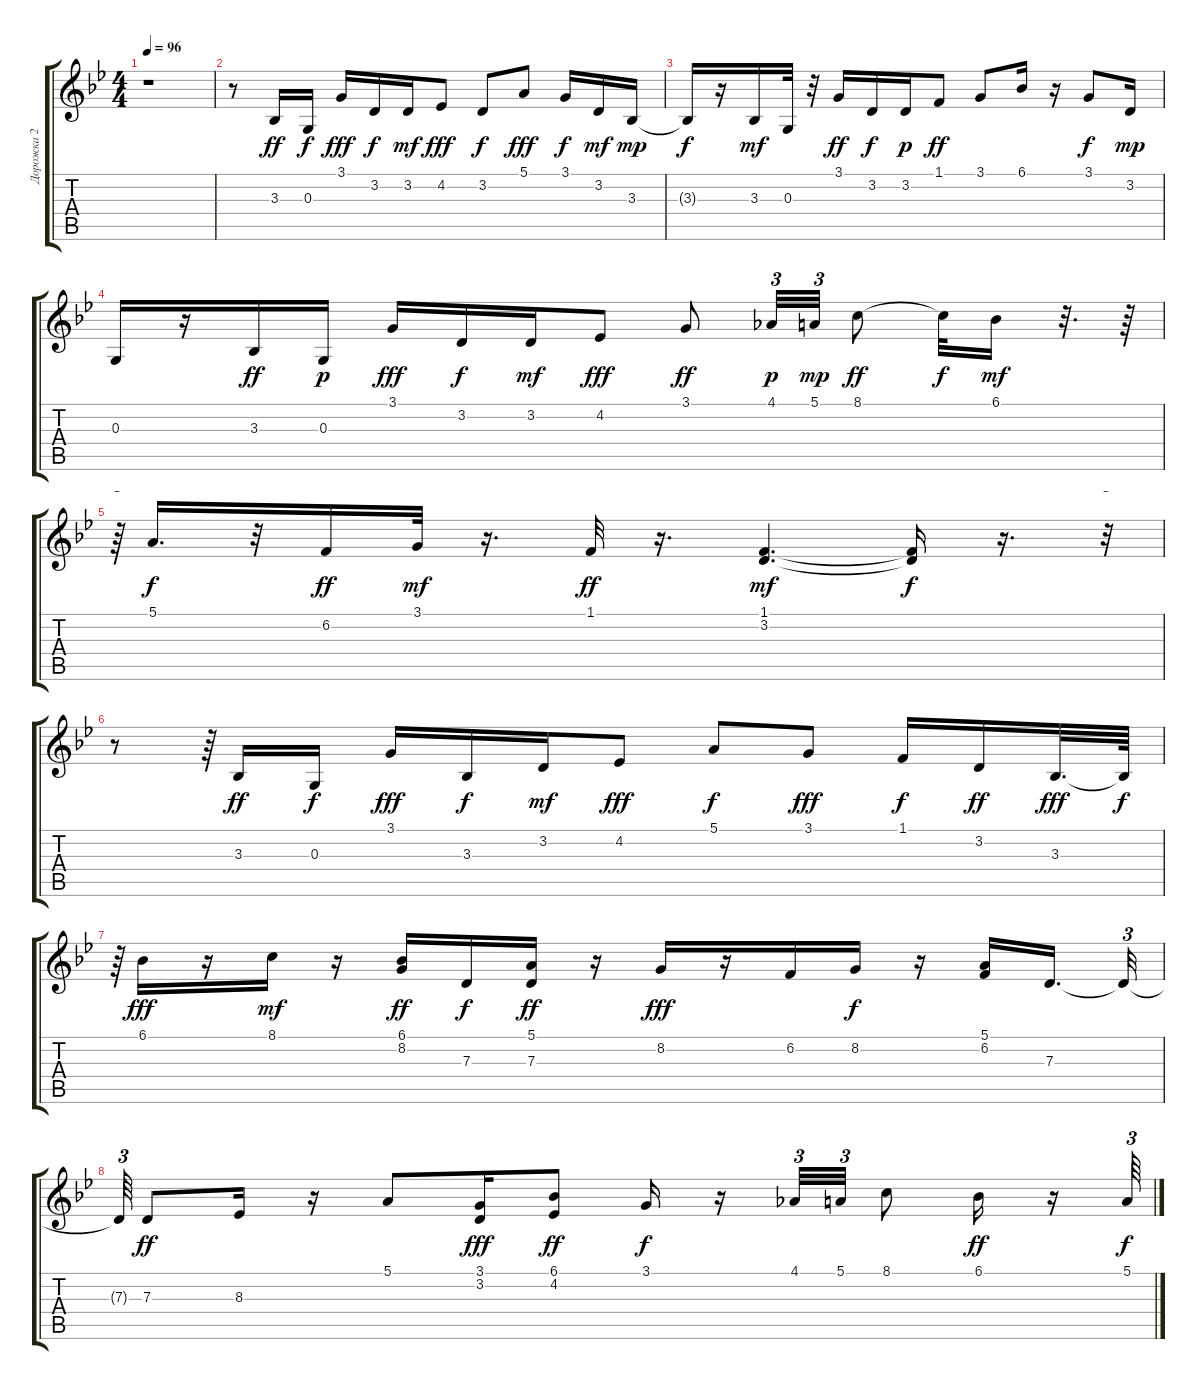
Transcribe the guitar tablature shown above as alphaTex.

\track ("Дорожка 2" "Дорожка 2") {instrument stringensemble1}
\staff {score tabs}
\tuning (E4 B3 G3 D3 A2 E2) {hide}
\ts (4 4)
\tempo 96
\clef g2
\ks bb
r.1{dy f} |
r.8 3.3.16{dy ff} 0.3.16{dy f} 3.1.16{dy fff} 3.2.16{dy f} 3.2.16{dy mf} 4.2.8{dy fff} 3.2.8{dy f} 5.1.8{dy fff} 3.1.16{dy f} 3.2.16{dy mf} 3.3.16{dy mp} |
3.3{t}.16{dy f} r.16 3.3.16{dy mf} 0.3.32 r.32 3.1.16{dy ff} 3.2.16{dy f} 3.2.16{dy p} 1.1.8{dy ff} 3.1.8 6.1.16 r.16 3.1.8{dy f} 3.2.16{dy mp} |
0.3.16 r.16 3.3.16{dy ff} 0.3.16{dy p} 3.1.16{dy fff} 3.2.16{dy f} 3.2.16{dy mf} 4.2.8{dy fff} 3.1.8{dy ff} 4.1.32{tu (3 2) dy p} 5.1.32{tu (3 2) dy mp} 8.1.8{dy ff} 8.1{t}.32{dy f} 6.1.16{dy mf} r.32{d} r.64 |
r.64{tu (3 2)} 5.1.16{d dy f} r.32 6.2.16{dy ff} 3.1.32{dy mf} r.16{d} 1.1.32{dy ff} r.16{d} (1.1 3.2).4{d dy mf} (1.1{t} 3.2{t}).16{dy f} r.16{d} r.32{tu (3 2)} |
r.8 r.64{tu (3 2)} 3.3.16{dy ff} 0.3.16{dy f} 3.1.16{dy fff} 3.3.16{dy f} 3.2.16{dy mf} 4.2.8{dy fff} 5.1.8{dy f} 3.1.8{dy fff} 1.1.16{dy f} 3.2.16{dy ff} 3.3.32{d dy fff} 3.3{t}.64{dy f} |
r.64{tu (3 2)} 6.1.16{dy fff} r.16 8.1.16{dy mf} r.16 (6.1 8.2).16{dy ff} 7.3.16{dy f} (5.1 7.3).16{dy ff} r.16 8.2.16{dy fff} r.16 6.2.16 8.2.16{dy f} r.16 (5.1 6.2).16 7.3.16{d beam splitsecondary} 7.3{t}.32{tu (3 2)} |
7.3{t}.64{tu (3 2)} 7.3.8{dy ff} 8.3.16 r.16 5.1.8 (3.1 3.2).16{dy fff} (6.1 4.2).8{dy ff} 3.1.16{dy f} r.16 4.1.32{tu (3 2)} 5.1.32{tu (3 2)} 8.1.8 6.1.16{dy ff} r.16 5.1.64{tu (3 2) dy f}
